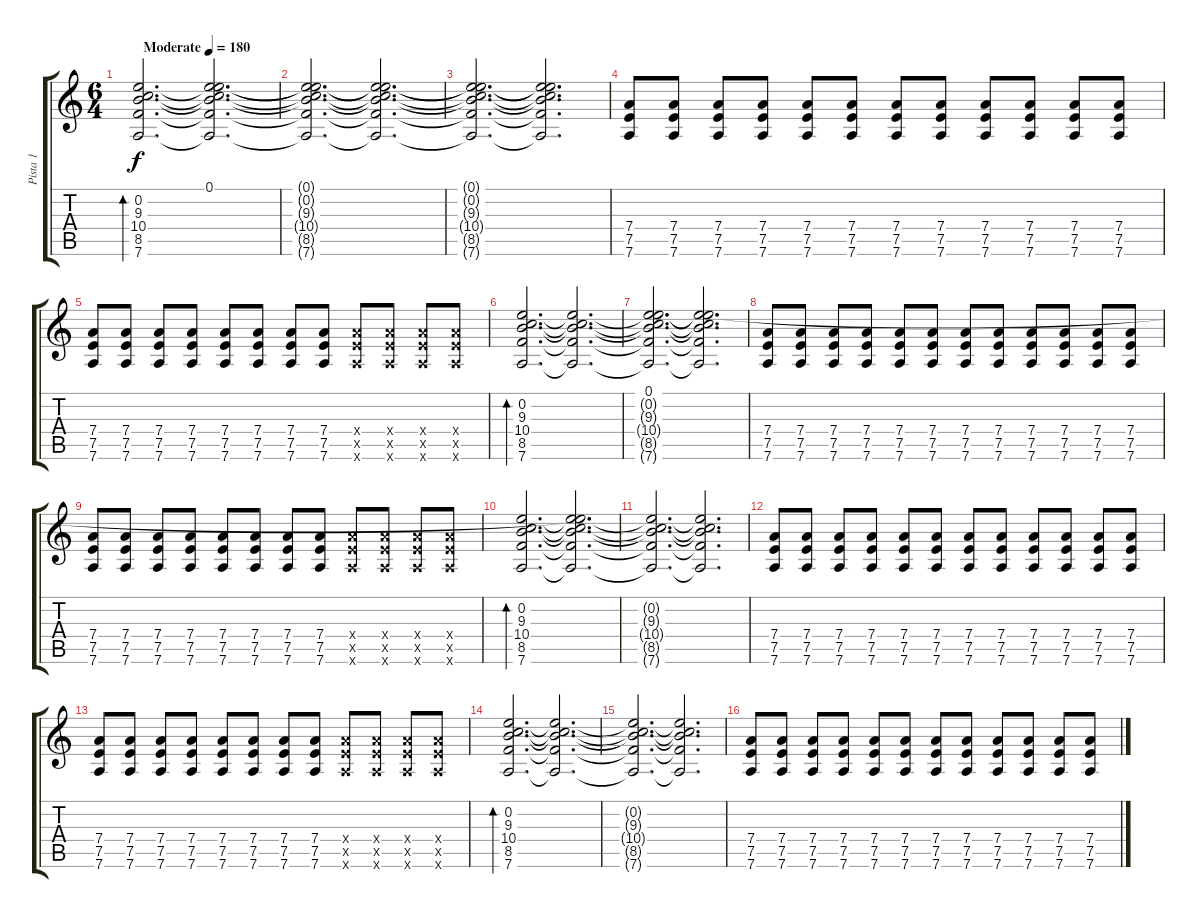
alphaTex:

\track ("Pista 1" "Pista 1") {instrument electricguitarjazz}
\staff {score tabs}
\tuning (E4 B3 G3 D3 A2 D2) {hide}
\ts (6 4)
\tempo (180 "Moderate")
\clef g2
\ks c
(0.2 9.3 10.4 8.5 7.6).2{d bd 240 dy f instrument electricguitarjazz} (0.1 0.2{t} 9.3{t} 10.4{t} 8.5{t} 7.6{t}).2{d} |
(0.1{t} 0.2{t} 9.3{t} 10.4{t} 8.5{t} 7.6{t}).2{d} (0.1{t} 0.2{t} 9.3{t} 10.4{t} 8.5{t} 7.6{t}).2{d} |
(0.1{t} 0.2{t} 9.3{t} 10.4{t} 8.5{t} 7.6{t}).2{d} (0.1{t} 0.2{t} 9.3{t} 10.4{t} 8.5{t} 7.6{t}).2{d} |
(7.4 7.5 7.6).8{instrument distortionguitar} (7.4 7.5 7.6).8 (7.4 7.5 7.6).8 (7.4 7.5 7.6).8 (7.4 7.5 7.6).8 (7.4 7.5 7.6).8 (7.4 7.5 7.6).8 (7.4 7.5 7.6).8 (7.4 7.5 7.6).8 (7.4 7.5 7.6).8 (7.4 7.5 7.6).8 (7.4 7.5 7.6).8 |
(7.4 7.5 7.6).8{instrument distortionguitar} (7.4 7.5 7.6).8 (7.4 7.5 7.6).8 (7.4 7.5 7.6).8 (7.4 7.5 7.6).8 (7.4 7.5 7.6).8 (7.4 7.5 7.6).8 (7.4 7.5 7.6).8 (7.4{x} 7.5{x} 7.6{x}).8 (7.4{x} 7.5{x} 7.6{x}).8 (7.4{x} 7.5{x} 7.6{x}).8 (7.4{x} 7.5{x} 7.6{x}).8 |
(0.2 9.3 10.4 8.5 7.6).2{d bd 240 instrument electricguitarjazz} (0.2{t} 9.3{t} 10.4{t} 8.5{t} 7.6{t}).2{d} |
(0.1 0.2{t} 9.3{t} 10.4{t} 8.5{t} 7.6{t}).2{d} (0.1{t} 0.2{t} 9.3{t} 10.4{t} 8.5{t} 7.6{t}).2{d} |
(7.4 7.5 7.6).8{instrument distortionguitar} (7.4 7.5 7.6).8 (7.4 7.5 7.6).8 (7.4 7.5 7.6).8 (7.4 7.5 7.6).8 (7.4 7.5 7.6).8 (7.4 7.5 7.6).8 (7.4 7.5 7.6).8 (7.4 7.5 7.6).8 (7.4 7.5 7.6).8 (7.4 7.5 7.6).8 (7.4 7.5 7.6).8 |
(7.4 7.5 7.6).8{instrument distortionguitar} (7.4 7.5 7.6).8 (7.4 7.5 7.6).8 (7.4 7.5 7.6).8 (7.4 7.5 7.6).8 (7.4 7.5 7.6).8 (7.4 7.5 7.6).8 (7.4 7.5 7.6).8 (7.4{x} 7.5{x} 7.6{x}).8 (7.4{x} 7.5{x} 7.6{x}).8 (7.4{x} 7.5{x} 7.6{x}).8 (7.4{x} 7.5{x} 7.6{x}).8 |
(0.2 9.3 10.4 8.5 7.6).2{d bd 240 instrument electricguitarjazz} (0.1{t} 0.2{t} 9.3{t} 10.4{t} 8.5{t} 7.6{t}).2{d} |
(0.2{t} 9.3{t} 10.4{t} 8.5{t} 7.6{t}).2{d} (0.2{t} 9.3{t} 10.4{t} 8.5{t} 7.6{t}).2{d} |
(7.4 7.5 7.6).8{instrument distortionguitar} (7.4 7.5 7.6).8 (7.4 7.5 7.6).8 (7.4 7.5 7.6).8 (7.4 7.5 7.6).8 (7.4 7.5 7.6).8 (7.4 7.5 7.6).8 (7.4 7.5 7.6).8 (7.4 7.5 7.6).8 (7.4 7.5 7.6).8 (7.4 7.5 7.6).8 (7.4 7.5 7.6).8 |
(7.4 7.5 7.6).8{instrument distortionguitar} (7.4 7.5 7.6).8 (7.4 7.5 7.6).8 (7.4 7.5 7.6).8 (7.4 7.5 7.6).8 (7.4 7.5 7.6).8 (7.4 7.5 7.6).8 (7.4 7.5 7.6).8 (7.4{x} 7.5{x} 7.6{x}).8 (7.4{x} 7.5{x} 7.6{x}).8 (7.4{x} 7.5{x} 7.6{x}).8 (7.4{x} 7.5{x} 7.6{x}).8 |
(0.2 9.3 10.4 8.5 7.6).2{d bd 240 instrument electricguitarjazz} (0.2{t} 9.3{t} 10.4{t} 8.5{t} 7.6{t}).2{d} |
(0.2{t} 9.3{t} 10.4{t} 8.5{t} 7.6{t}).2{d} (0.2{t} 9.3{t} 10.4{t} 8.5{t} 7.6{t}).2{d} |
(7.4 7.5 7.6).8{instrument distortionguitar} (7.4 7.5 7.6).8 (7.4 7.5 7.6).8 (7.4 7.5 7.6).8 (7.4 7.5 7.6).8 (7.4 7.5 7.6).8 (7.4 7.5 7.6).8 (7.4 7.5 7.6).8 (7.4 7.5 7.6).8 (7.4 7.5 7.6).8 (7.4 7.5 7.6).8 (7.4 7.5 7.6).8
